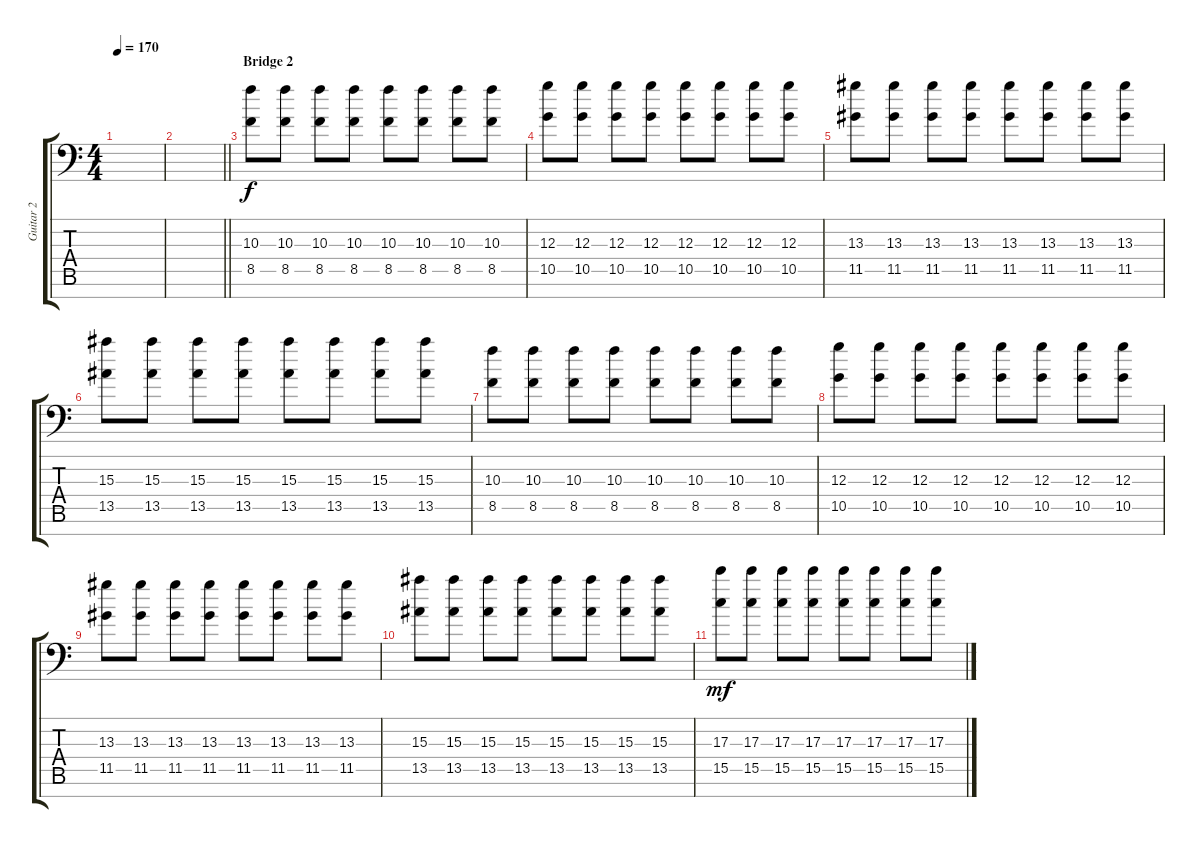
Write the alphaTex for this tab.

\track ("Guitar 2" "Guitar 2") {instrument overdrivenguitar}
\staff {score tabs}
\tuning (E4 B3 G3 D3 A2 E2 A1) {hide}
\ts (4 4)
\tempo 170
\clef f4
\ks c
|
\barLineRight lightlight
|
\section ("" "Bridge 2")
(10.3 8.5).8 (10.3 8.5).8 (10.3 8.5).8 (10.3 8.5).8 (10.3 8.5).8 (10.3 8.5).8 (10.3 8.5).8 (10.3 8.5).8 |
(12.3 10.5).8 (12.3 10.5).8 (12.3 10.5).8 (12.3 10.5).8 (12.3 10.5).8 (12.3 10.5).8 (12.3 10.5).8 (12.3 10.5).8 |
(13.3 11.5).8 (13.3 11.5).8 (13.3 11.5).8 (13.3 11.5).8 (13.3 11.5).8 (13.3 11.5).8 (13.3 11.5).8 (13.3 11.5).8 |
(15.3 13.5).8 (15.3 13.5).8 (15.3 13.5).8 (15.3 13.5).8 (15.3 13.5).8 (15.3 13.5).8 (15.3 13.5).8 (15.3 13.5).8 |
(10.3 8.5).8 (10.3 8.5).8 (10.3 8.5).8 (10.3 8.5).8 (10.3 8.5).8 (10.3 8.5).8 (10.3 8.5).8 (10.3 8.5).8 |
(12.3 10.5).8 (12.3 10.5).8 (12.3 10.5).8 (12.3 10.5).8 (12.3 10.5).8 (12.3 10.5).8 (12.3 10.5).8 (12.3 10.5).8 |
(13.3 11.5).8 (13.3 11.5).8 (13.3 11.5).8 (13.3 11.5).8 (13.3 11.5).8 (13.3 11.5).8 (13.3 11.5).8 (13.3 11.5).8 |
(15.3 13.5).8 (15.3 13.5).8 (15.3 13.5).8 (15.3 13.5).8 (15.3 13.5).8 (15.3 13.5).8 (15.3 13.5).8 (15.3 13.5).8 |
(17.3 15.5).8{dy mf} (17.3 15.5).8 (17.3 15.5).8 (17.3 15.5).8 (17.3 15.5).8 (17.3 15.5).8 (17.3 15.5).8 (17.3 15.5).8
